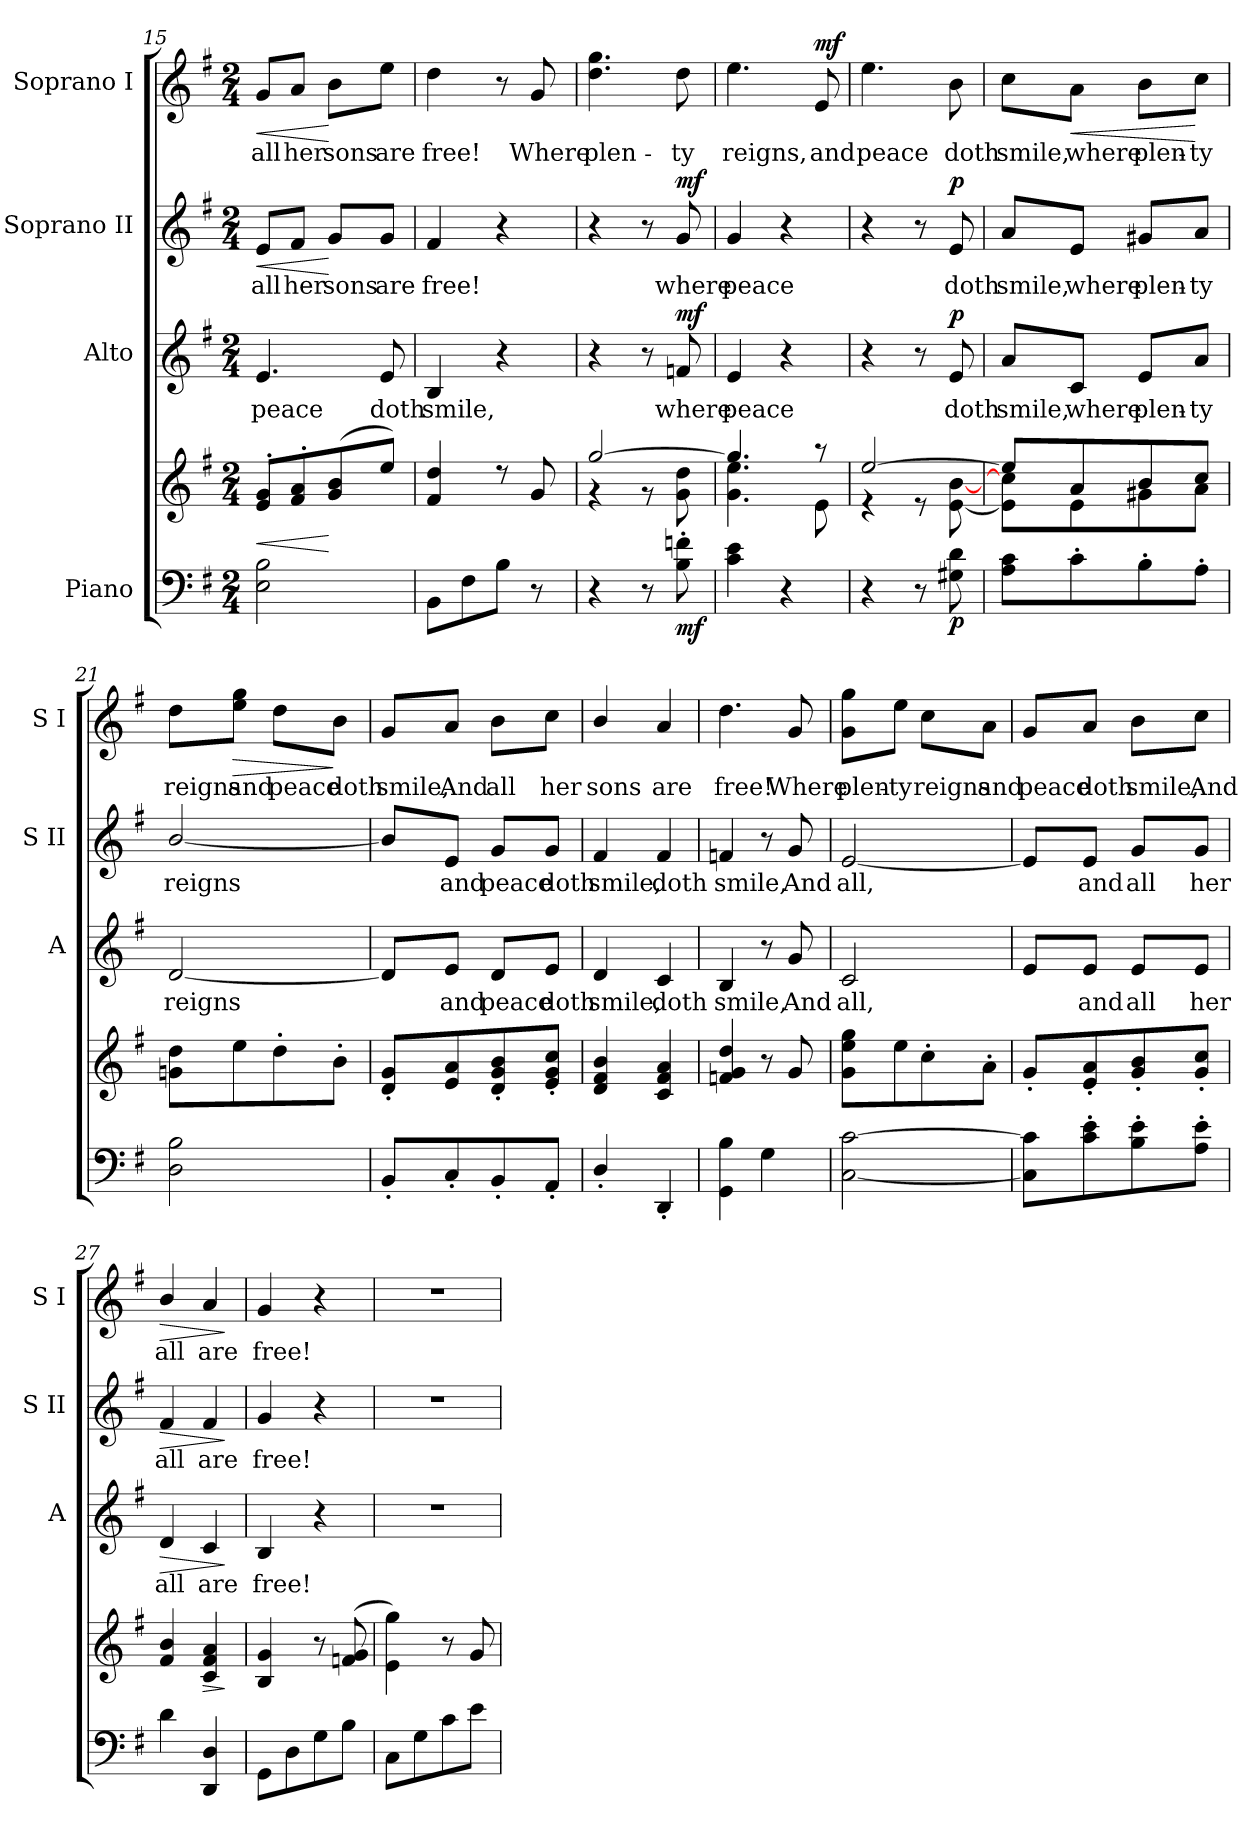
**kern	**kern	**dynam	**kern	**text	**dynam	**kern	**text	**dynam	**kern	**text	**dynam
*part4	*part4	*part4	*part3	*part3	*part3	*part2	*part2	*part2	*part1	*part1	*part1
*staff5	*staff4	*staff4/5	*staff3	*staff3	*staff3	*staff2	*staff2	*staff2	*staff1	*staff1	*staff1
*I"Piano	*	*	*I"Alto	*	*	*I"Soprano II	*	*	*I"Soprano I	*	*
*	*	*	*I'A	*	*	*I'S II	*	*	*I'S I	*	*
!!LO:LB:g=z
*clefF4	*clefG2	*	*clefG2	*	*	*clefG2	*	*	*clefG2	*	*
*k[f#]	*k[f#]	*	*k[f#]	*	*	*k[f#]	*	*	*k[f#]	*	*
*G:	*G:	*	*G:	*	*	*G:	*	*	*G:	*	*
*M2/4	*M2/4	*	*M2/4	*	*	*M2/4	*	*	*M2/4	*	*
=15	=15	=15	=15	=15	=15	=15	=15	=15	=15	=15	=15
*	*^	*	*	*	*	*	*	*	*	*	*
!	!	!LO:N:vis=1	!LO:HP:b	!	!LO:LY:b	!	!	!LO:LY:b	!LO:HP:b	!	!LO:LY:b	!LO:HP:b
2E 2B	8e/' 8g/'L	2ryy	<	4.e	peace	.	8e/L	all	<	8g/L	all	<
!	!	!	!	!	!	!	!	!LO:LY:b	!	!	!LO:LY:b	!
.	8f#/' 8a/'	.	.	.	.	.	8f#/J	her	.	8a/J	her	.
!	!	!	!	!	!	!	!	!LO:LY:b	!	!	!LO:LY:b	!
.	(>8g/ 8b/	.	[	.	.	.	8g/L	sons	[	8b\L	sons	[
!	!	!	!	!	!LO:LY:b	!	!	!LO:LY:b	!	!	!LO:LY:b	!
.	8ee/J)	.	.	8e	doth	.	8g/J	are	.	8ee\J	are	.
=16	=16	=16	=16	=16	=16	=16	=16	=16	=16	=16	=16	=16
!	!	!LO:N:vis=1	!	!	!LO:LY:b	!	!	!LO:LY:b	!	!	!LO:LY:b	!
8BBL	4f#/ 4dd/	2ryy	.	4B	smile,	.	4f#	free!	.	4dd	free!	.
8F#	.	.	.	.	.	.	.	.	.	.	.	.
8BJ	8r	.	.	4r	.	.	4r	.	.	8r	.	.
!	!	!	!	!	!	!	!	!	!	!	!LO:LY:b	!
8r	8g/	.	.	.	.	.	.	.	.	8g	Where	.
=17	=17	=17	=17	=17	=17	=17	=17	=17	=17	=17	=17	=17
!	!	!	!	!	!	!	!	!	!	!	!LO:LY:b	!
4r	[2gg/	4r	.	4r	.	.	4r	.	.	4.dd 4.gg	plen-	.
8r	.	8r	.	8r	.	.	8r	.	.	.	.	.
!	!	!	!LO:DY:b=2	!	!LO:LY:b	!LO:DY:b	!	!LO:LY:b	!LO:DY:b	!	!LO:LY:b	!
8B' 8fn'	.	8g\ 8dd\	mf	8fn	where	mf	8g	where	mf	8dd	-ty	.
=18	=18	=18	=18	=18	=18	=18	=18	=18	=18	=18	=18	=18
!	!	!	!	!	!LO:LY:b	!	!	!LO:LY:b	!	!	!LO:LY:b	!
4c 4e	4.gg/]	4.g\ 4.ee\	.	4e	peace	.	4g	peace	.	4.ee	reigns,	.
4r	.	.	.	4r	.	.	4r	.	.	.	.	.
!	!	!	!	!	!	!	!	!	!	!	!LO:LY:b	!LO:DY:b
.	8r	8e\	.	.	.	.	.	.	.	8e	and	mf
=19	=19	=19	=19	=19	=19	=19	=19	=19	=19	=19	=19	=19
!	!	!	!	!	!	!	!	!	!	!	!LO:LY:b	!
4r	[2ee/	4r	.	4r	.	.	4r	.	.	4.ee	peace	.
8r	.	8r	.	8r	.	.	8r	.	.	.	.	.
!	!	!	!LO:DY:b=2	!	!LO:LY:b	!LO:DY:b	!	!LO:LY:b	!LO:DY:b	!	!LO:LY:b	!
8G#X 8d	.	[8e\ [8b\	p	8e	doth	p	8e	doth	p	8b	doth	.
=20	=20	=20	=20	=20	=20	=20	=20	=20	=20	=20	=20	=20
!	!	!	!	!	!LO:LY:b	!	!	!LO:LY:b	!	!	!LO:LY:b	!
8A 8cL	8ee/L]	8e\] 8cc\]L	.	8a/L	smile,	.	8a/L	smile,	.	8cc\L	smile,	.
!	!	!	!	!	!LO:LY:b	!	!	!LO:LY:b	!	!	!LO:LY:b	!LO:HP:b
8c'	8a/	8e\	.	8c/J	where	.	8e/J	where	.	8a\J	where	<
!	!	!	!	!	!LO:LY:b	!	!	!LO:LY:b	!	!	!LO:LY:b	!
8B'	8b/	8g#X\	.	8e/L	plen-	.	8g#X/L	plen-	.	8b\L	plen-	.
!	!	!	!	!	!LO:LY:b	!	!	!LO:LY:b	!	!	!LO:LY:b	!
8A'J	8cc/J	8a\J	.	8a/J	-ty	.	8a/J	-ty	.	8cc\J	-ty	[
!!LO:LB:g=z
=21	=21	=21	=21	=21	=21	=21	=21	=21	=21	=21	=21	=21
!	!	!	!	!	!LO:LY:b	!	!	!LO:LY:b	!	!	!LO:LY:b	!
*	*v	*v	*	*	*	*	*	*	*	*	*	*
2D\ 2B\	8gn\ 8dd\L	.	[2d/	reigns	.	[2b/	reigns	.	8dd\L	reigns	.
!	!	!	!	!	!	!	!	!	!	!LO:LY:b	!LO:HP:b
.	8ee\	.	.	.	.	.	.	.	8ee\ 8gg\J	and	>
!	!	!	!	!	!	!	!	!	!	!LO:LY:b	!
.	8dd'\	.	.	.	.	.	.	.	8dd\L	peace	.
!	!	!	!	!	!	!	!	!	!	!LO:LY:b	!
.	8b'\J	.	.	.	.	.	.	.	8b\J	doth	]
=22	=22	=22	=22	=22	=22	=22	=22	=22	=22	=22	=22
!	!	!	!	!	!	!	!	!	!	!LO:LY:b	!
8BB'L	8d' 8g'L	.	8d/L]	.	.	8b/L]	.	.	8g/L	smile,	.
!	!	!	!	!LO:LY:b	!	!	!LO:LY:b	!	!	!LO:LY:b	!
8C'	8e 8a	.	8e/J	and	.	8e/J	and	.	8a/J	And	.
!	!	!	!	!LO:LY:b	!	!	!LO:LY:b	!	!	!LO:LY:b	!
8BB'	8d' 8g' 8b'	.	8d/L	peace	.	8g/L	peace	.	8b\L	all	.
!	!	!	!	!LO:LY:b	!	!	!LO:LY:b	!	!	!LO:LY:b	!
8AA'J	8e' 8g' 8cc'J	.	8e/J	doth	.	8g/J	doth	.	8cc\J	her	.
=23	=23	=23	=23	=23	=23	=23	=23	=23	=23	=23	=23
!	!	!	!	!LO:LY:b	!	!	!LO:LY:b	!	!	!LO:LY:b	!
4D'/	4d/ 4f#/ 4b/	.	4d	smile,	.	4f#	smile,	.	4b/	sons	.
!	!	!	!	!LO:LY:b	!	!	!LO:LY:b	!	!	!LO:LY:b	!
4DD'	4c 4f# 4a	.	4c	doth	.	4f#	doth	.	4a	are	.
=24	=24	=24	=24	=24	=24	=24	=24	=24	=24	=24	=24
!	!	!	!	!LO:LY:b	!	!	!LO:LY:b	!	!	!LO:LY:b	!
4GG 4B	4fn 4g 4dd	.	4B	smile,	.	4fn	smile,	.	4.dd	free!	.
4G	8r	.	8r	.	.	8r	.	.	.	.	.
!	!	!	!	!LO:LY:b	!	!	!LO:LY:b	!	!	!LO:LY:b	!
.	8g	.	8g	And	.	8g	And	.	8g	Where	.
=25	=25	=25	=25	=25	=25	=25	=25	=25	=25	=25	=25
!	!	!	!	!LO:LY:b	!	!	!LO:LY:b	!	!	!LO:LY:b	!
[2C [2c	8g 8ee 8ggL	.	2c	all,	.	[2e	all,	.	8g\ 8gg\L	plen-	.
!	!	!	!	!	!	!	!	!	!	!LO:LY:b	!
.	8ee	.	.	.	.	.	.	.	8ee\J	-ty	.
!	!	!	!	!	!	!	!	!	!	!LO:LY:b	!
.	8cc'	.	.	.	.	.	.	.	8cc\L	reigns	.
!	!	!	!	!	!	!	!	!	!	!LO:LY:b	!
.	8a'J	.	.	.	.	.	.	.	8a\J	and	.
!!LO:LB:g=z
=26	=26	=26	=26	=26	=26	=26	=26	=26	=26	=26	=26
!	!	!	!	!	!	!	!	!	!	!LO:LY:b	!
8C] 8c]L	8g'L	.	8e/L	.	.	8e/L]	.	.	8g/L	peace	.
!	!	!	!	!LO:LY:b	!	!	!LO:LY:b	!	!	!LO:LY:b	!
8c' 8e'	8e' 8a'	.	8e/J	and	.	8e/J	and	.	8a/J	doth	.
!	!	!	!	!LO:LY:b	!	!	!LO:LY:b	!	!	!LO:LY:b	!
8B' 8e'	8g' 8b'	.	8e/L	all	.	8g/L	all	.	8b\L	smile,	.
!	!	!	!	!LO:LY:b	!	!	!LO:LY:b	!	!	!LO:LY:b	!
8A' 8e'J	8g' 8cc'J	.	8e/J	her	.	8g/J	her	.	8cc\J	And	.
=27	=27	=27	=27	=27	=27	=27	=27	=27	=27	=27	=27
!	!	!	!	!LO:LY:b	!LO:HP:b	!	!LO:LY:b	!LO:HP:b	!	!LO:LY:b	!LO:HP:b
4d	4f# 4b	.	4d	all	>	4f#	all	>	4b/	all	>
!	!	!LO:HP:b	!	!LO:LY:b	!	!	!LO:LY:b	!	!	!LO:LY:b	!
4DD 4D	4c 4f# 4a	>	4c	are	.	4f#	are	.	4a	are	.
.	.	]	.	.	]	.	.	]	.	.	]
=28	=28	=28	=28	=28	=28	=28	=28	=28	=28	=28	=28
!	!	!	!	!LO:LY:b	!	!	!LO:LY:b	!	!	!LO:LY:b	!
8GGL	4B 4g	.	4B	free!	.	4g	free!	.	4g	free!	.
8D	.	.	.	.	.	.	.	.	.	.	.
8G	8r	.	4r	.	.	4r	.	.	4r	.	.
8BJ	(>8fn 8g	.	.	.	.	.	.	.	.	.	.
=29	=29	=29	=29	=29	=29	=29	=29	=29	=29	=29	=29
!	!	!	!LO:N:vis=1	!	!	!LO:N:vis=1	!	!	!LO:N:vis=1	!	!
8CL	4e 4gg)	.	2r	.	.	2r	.	.	2r	.	.
8G	.	.	.	.	.	.	.	.	.	.	.
8c	8r	.	.	.	.	.	.	.	.	.	.
8eJ	8g	.	.	.	.	.	.	.	.	.	.
=	=	=	=	=	=	=	=	=	=	=	=
*-	*-	*-	*-	*-	*-	*-	*-	*-	*-	*-	*-
